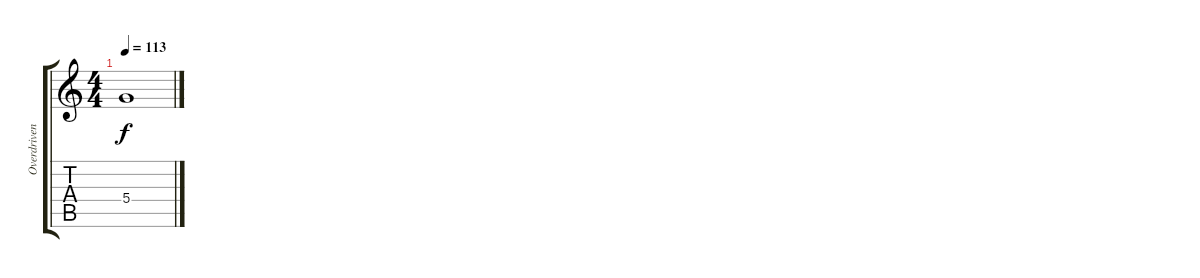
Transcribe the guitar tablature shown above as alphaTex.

\track ("Overdriven Guitar 1" "Overdriven") {instrument overdrivenguitar}
\staff {score tabs}
\tuning (E4 B3 G3 D3 A2 E2) {hide}
\ts (4 4)
\tempo 113
\clef g2
\ks c
5.4{t}.1{dy f}
